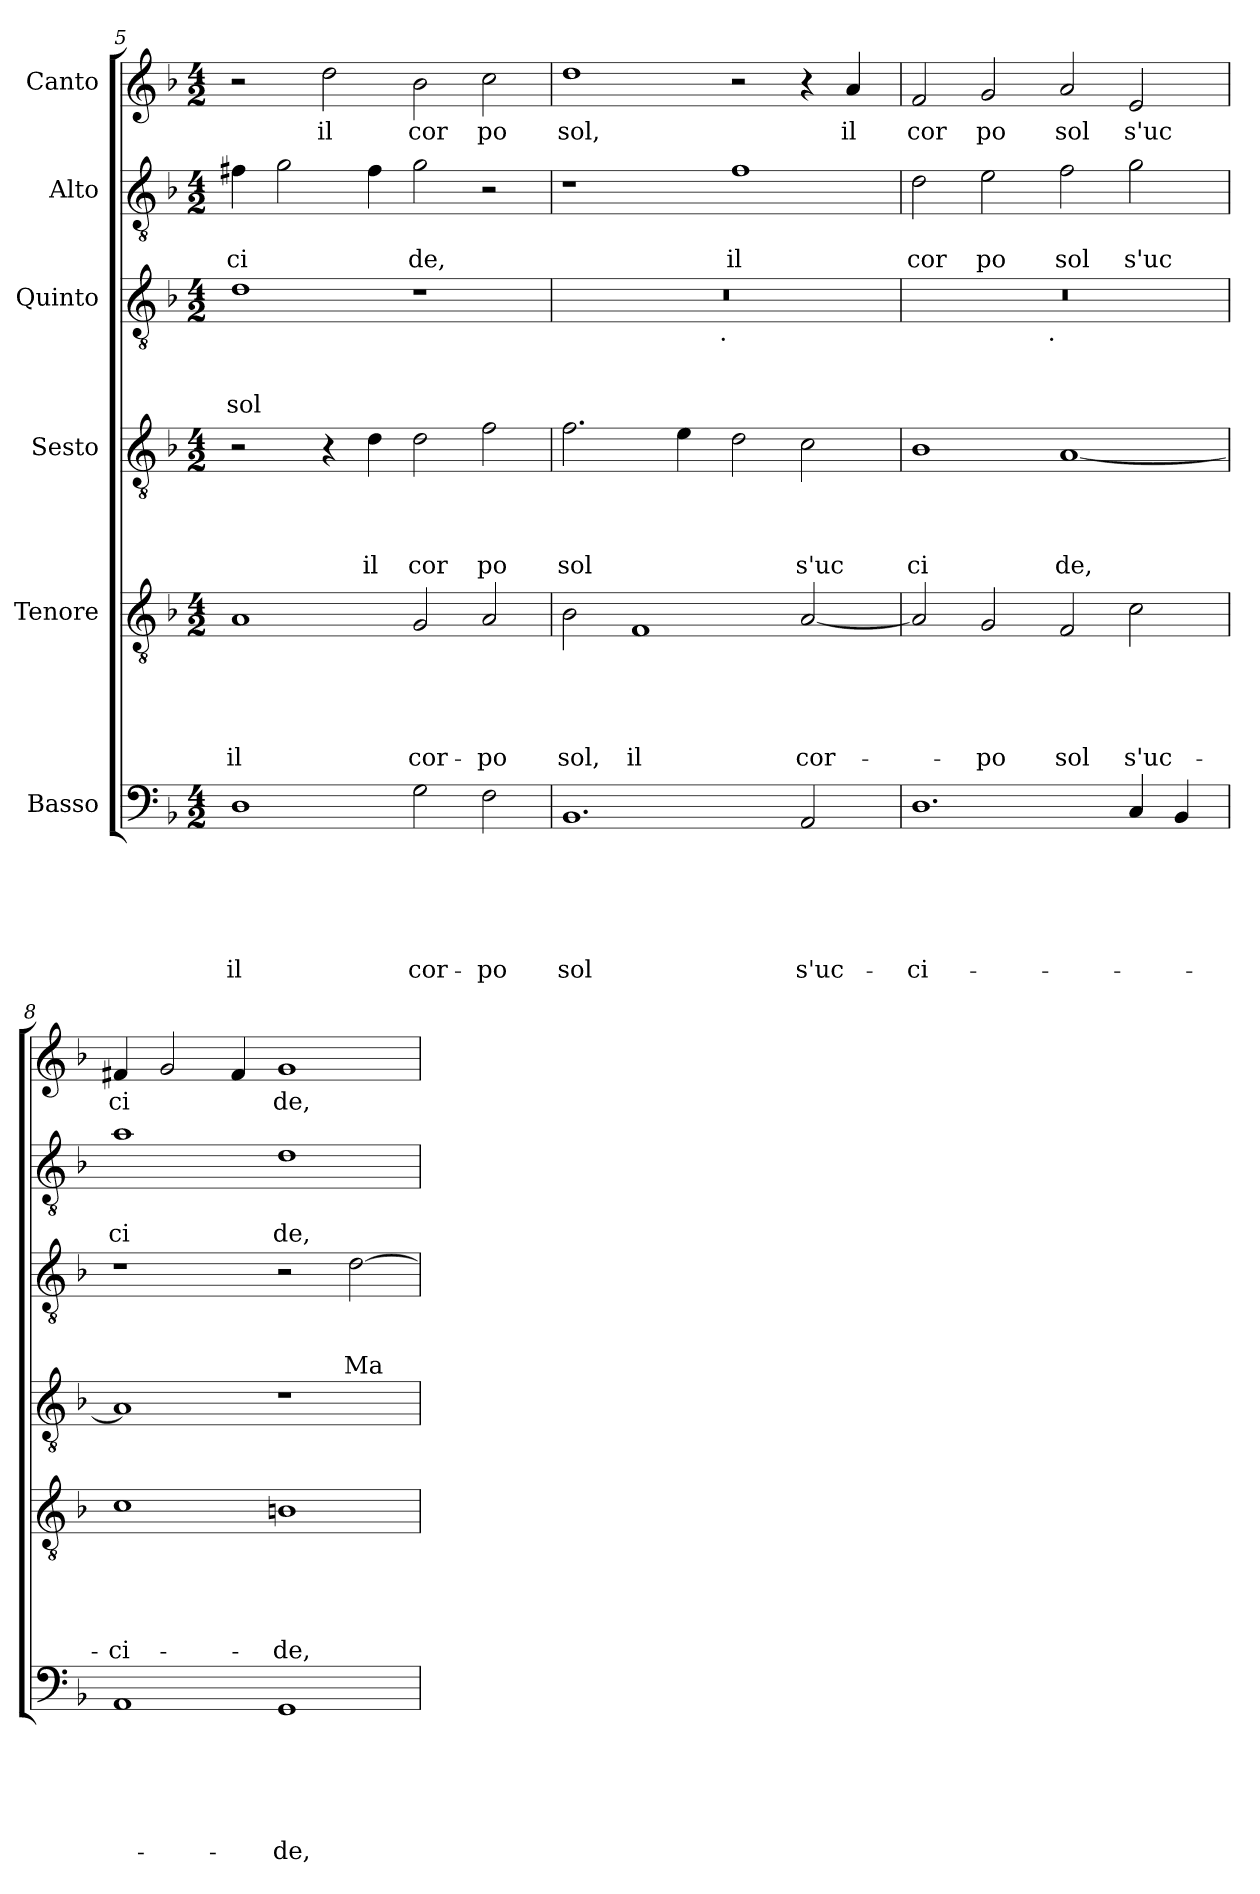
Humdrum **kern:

**kern	**text	**text	**text	**text	**text	**text	**kern	**text	**text	**text	**text	**text	**kern	**text	**text	**text	**text	**kern	**text	**text	**text	**kern	**text	**text	**kern	**text
*part6	*part6	*part6	*part6	*part6	*part6	*part6	*part5	*part5	*part5	*part5	*part5	*part5	*part4	*part4	*part4	*part4	*part4	*part3	*part3	*part3	*part3	*part2	*part2	*part2	*part1	*part1
*staff6	*staff6	*staff6	*staff6	*staff6	*staff6	*staff6	*staff5	*staff5	*staff5	*staff5	*staff5	*staff5	*staff4	*staff4	*staff4	*staff4	*staff4	*staff3	*staff3	*staff3	*staff3	*staff2	*staff2	*staff2	*staff1	*staff1
*I"Basso	*	*	*	*	*	*	*I"Tenore	*	*	*	*	*	*I"Sesto	*	*	*	*	*I"Quinto	*	*	*	*I"Alto	*	*	*I"Canto	*
!!LO:PB:g=z
*clefF4	*	*	*	*	*	*	*clefGv2	*	*	*	*	*	*clefGv2	*	*	*	*	*clefGv2	*	*	*	*clefGv2	*	*	*clefG2	*
*ITrd-3c-5	*	*	*	*	*	*	*ITrd-3c-5	*	*	*	*	*	*ITrd-3c-5	*	*	*	*	*ITrd-3c-5	*	*	*	*ITrd-3c-5	*	*	*	*
*k[b-e-]	*	*	*	*	*	*	*k[b-e-]	*	*	*	*	*	*k[b-e-]	*	*	*	*	*k[b-e-]	*	*	*	*k[b-e-]	*	*	*k[b-]	*
*B-:	*	*	*	*	*	*	*B-:	*	*	*	*	*	*B-:	*	*	*	*	*B-:	*	*	*	*B-:	*	*	*F:	*
*M4/2	*	*	*	*	*	*	*M4/2	*	*	*	*	*	*M4/2	*	*	*	*	*M4/2	*	*	*	*M4/2	*	*	*M4/2	*
=5	=5	=5	=5	=5	=5	=5	=5	=5	=5	=5	=5	=5	=5	=5	=5	=5	=5	=5	=5	=5	=5	=5	=5	=5	=5	=5
!	!	!	!	!	!	!LO:LY:b	!	!	!	!	!	!LO:LY:b	!	!	!	!	!	!	!	!	!LO:LY:b	!	!	!LO:LY:b	!	!
1G	.	.	.	.	.	il	1d	.	.	.	.	il	2r	.	.	.	.	1g	.	.	sol	4bn\	.	ci	2r	.
.	.	.	.	.	.	.	.	.	.	.	.	.	.	.	.	.	.	.	.	.	.	2cc\	.	.	.	.
!	!	!	!	!	!	!	!	!	!	!	!	!	!	!	!	!	!	!	!	!	!	!	!	!	!	!LO:LY:b
.	.	.	.	.	.	.	.	.	.	.	.	.	4r	.	.	.	.	.	.	.	.	.	.	.	2dd\	il
!	!	!	!	!	!	!	!	!	!	!	!	!	!	!	!	!	!LO:LY:b	!	!	!	!	!	!	!	!	!
.	.	.	.	.	.	.	.	.	.	.	.	.	4g\	.	.	.	il	.	.	.	.	4b\	.	.	.	.
!	!	!	!	!	!	!LO:LY:b	!	!	!	!	!	!LO:LY:b	!	!	!	!	!LO:LY:b	!	!	!	!	!	!	!LO:LY:b	!	!LO:LY:b
2c\	.	.	.	.	.	cor-	2c/	.	.	.	.	cor-	2g\	.	.	.	cor	1r	.	.	.	2cc\	.	de,	2b-\	cor
!	!	!	!	!	!	!LO:LY:b	!	!	!	!	!	!LO:LY:b	!	!	!	!	!LO:LY:b	!	!	!	!	!	!	!	!	!LO:LY:b
2B-\	.	.	.	.	.	-po	2d/	.	.	.	.	-po	2b-\	.	.	.	po	.	.	.	.	2r	.	.	2cc\	po
=6	=6	=6	=6	=6	=6	=6	=6	=6	=6	=6	=6	=6	=6	=6	=6	=6	=6	=6	=6	=6	=6	=6	=6	=6	=6	=6
!	!	!	!	!	!	!LO:LY:b	!	!	!	!	!	!LO:LY:b	!	!	!	!	!LO:LY:b	!	!	!	!	!	!	!	!	!LO:LY:b
*	*	*	*	*	*	*	*	*	*	*	*	*	*	*	*	*	*	*^	*	*	*	*	*	*	*	*
1.E-	.	.	.	.	.	sol	2e-\	.	.	.	.	sol,	2.b-\	.	.	.	sol	0r	2ryy	.	.	.	1r	.	.	1dd	sol,
!	!	!	!	!	!	!	!	!	!	!	!	!LO:LY:b	!	!	!	!	!	!	!	!	!	!	!	!	!	!	!
.	.	.	.	.	.	.	1B-	.	.	.	.	il	.	.	.	.	.	.	4...ryy	.	.	.	.	.	.	.	.
.	.	.	.	.	.	.	.	.	.	.	.	.	4a\	.	.	.	.	.	.	.	.	.	.	.	.	.	.
!	!	!	!	!	!	!	!	!	!	!	!	!	!	!	!	!	!	!	!LO:TX:b:t=.	!	!	!	!	!	!	!	!
.	.	.	.	.	.	.	.	.	.	.	.	.	.	.	.	.	.	.	1ryy	.	.	.	.	.	.	.	.
!	!	!	!	!	!	!	!	!	!	!	!	!	!	!	!	!	!	!	!	!	!	!	!	!	!LO:LY:b	!	!
.	.	.	.	.	.	.	.	.	.	.	.	.	2g\	.	.	.	.	.	.	.	.	.	1b-	.	il	2r	.
!	!	!	!	!	!	!LO:LY:b	!	!	!	!	!	!LO:LY:b	!	!	!	!	!LO:LY:b	!	!	!	!	!	!	!	!	!	!
2D/	.	.	.	.	.	s'uc-	[<2d/	.	.	.	.	cor-	2f\	.	.	.	s'uc	.	.	.	.	.	.	.	.	4r	.
!	!	!	!	!	!	!	!	!	!	!	!	!	!	!	!	!	!	!	!	!	!	!	!	!	!	!	!LO:LY:b
.	.	.	.	.	.	.	.	.	.	.	.	.	.	.	.	.	.	.	.	.	.	.	.	.	.	4a/	il
.	.	.	.	.	.	.	.	.	.	.	.	.	.	.	.	.	.	.	32ryy	.	.	.	.	.	.	.	.
=7	=7	=7	=7	=7	=7	=7	=7	=7	=7	=7	=7	=7	=7	=7	=7	=7	=7	=7	=7	=7	=7	=7	=7	=7	=7	=7	=7
!	!	!	!	!	!	!LO:LY:b	!	!	!	!	!	!	!	!	!	!	!LO:LY:b	!	!	!	!	!	!	!	!LO:LY:b	!	!LO:LY:b
1.G	.	.	.	.	.	-ci-	2d/]	.	.	.	.	.	1e-	.	.	.	ci	0r	2ryy	.	.	.	2g\	.	cor	2f/	cor
!	!	!	!	!	!	!	!	!	!	!	!	!LO:LY:b	!	!	!	!	!	!	!	!	!	!	!	!	!LO:LY:b	!	!LO:LY:b
.	.	.	.	.	.	.	2c/	.	.	.	.	-po	.	.	.	.	.	.	4...ryy	.	.	.	2a\	.	po	2g/	po
!	!	!	!	!	!	!	!	!	!	!	!	!	!	!	!	!	!	!	!LO:TX:b:t=.	!	!	!	!	!	!	!	!
.	.	.	.	.	.	.	.	.	.	.	.	.	.	.	.	.	.	.	1ryy	.	.	.	.	.	.	.	.
!	!	!	!	!	!	!	!	!	!	!	!	!LO:LY:b	!	!	!	!	!LO:LY:b	!	!	!	!	!	!	!	!LO:LY:b	!	!LO:LY:b
.	.	.	.	.	.	.	2B-/	.	.	.	.	sol	[<1d	.	.	.	de,	.	.	.	.	.	2b-\	.	sol	2a/	sol
!	!	!	!	!	!	!	!	!	!	!	!	!LO:LY:b	!	!	!	!	!	!	!	!	!	!	!	!	!LO:LY:b	!	!LO:LY:b
4F/	.	.	.	.	.	.	2f\	.	.	.	.	s'uc-	.	.	.	.	.	.	.	.	.	.	2cc\	.	s'uc	2e/	s'uc
4E-/	.	.	.	.	.	.	.	.	.	.	.	.	.	.	.	.	.	.	.	.	.	.	.	.	.	.	.
.	.	.	.	.	.	.	.	.	.	.	.	.	.	.	.	.	.	.	32ryy	.	.	.	.	.	.	.	.
=8	=8	=8	=8	=8	=8	=8	=8	=8	=8	=8	=8	=8	=8	=8	=8	=8	=8	=8	=8	=8	=8	=8	=8	=8	=8	=8	=8
!	!	!	!	!	!	!	!	!	!	!	!	!LO:LY:b	!	!	!	!	!	!	!	!	!	!	!	!	!LO:LY:b	!	!LO:LY:b
*	*	*	*	*	*	*	*	*	*	*	*	*	*	*	*	*	*	*v	*v	*	*	*	*	*	*	*	*
1D	.	.	.	.	.	.	1f	.	.	.	.	-ci-	1d]	.	.	.	.	1r	.	.	.	1dd	.	ci	4f#X/	ci
.	.	.	.	.	.	.	.	.	.	.	.	.	.	.	.	.	.	.	.	.	.	.	.	.	2g/	.
.	.	.	.	.	.	.	.	.	.	.	.	.	.	.	.	.	.	.	.	.	.	.	.	.	4f#/	.
!	!	!	!	!	!	!LO:LY:b	!	!	!	!	!	!LO:LY:b	!	!	!	!	!	!	!	!	!	!	!	!LO:LY:b	!	!LO:LY:b
1C	.	.	.	.	.	-de,	1en	.	.	.	.	-de,	1r	.	.	.	.	2r	.	.	.	1g	.	de,	1g	de,
!	!	!	!	!	!	!	!	!	!	!	!	!	!	!	!	!	!	!	!	!	!LO:LY:b	!	!	!	!	!
.	.	.	.	.	.	.	.	.	.	.	.	.	.	.	.	.	.	[>2g\	.	.	Ma	.	.	.	.	.
=	=	=	=	=	=	=	=	=	=	=	=	=	=	=	=	=	=	=	=	=	=	=	=	=	=	=
*-	*-	*-	*-	*-	*-	*-	*-	*-	*-	*-	*-	*-	*-	*-	*-	*-	*-	*-	*-	*-	*-	*-	*-	*-	*-	*-
